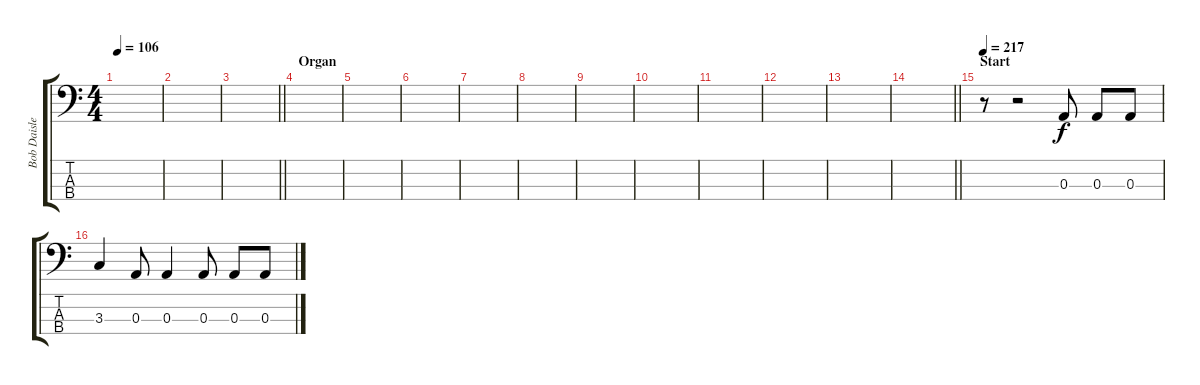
\track ("Bob Daisley" "Bob Daisle") {instrument electricbasspick}
\staff {score tabs}
\tuning (G2 D2 A1 E1) {hide}
\ts (4 4)
\tempo 106
\clef f4
\ks c
|
|
\barLineRight lightlight
|
\section ("" "Organ")
|
|
|
|
|
|
|
|
|
|
\barLineRight lightlight
|
\section ("" "Start")
\tempo 217
r.8 r.2 0.3.8 0.3.8 0.3.8 |
3.3.4 0.3.8 0.3.4 0.3.8 0.3.8 0.3.8
